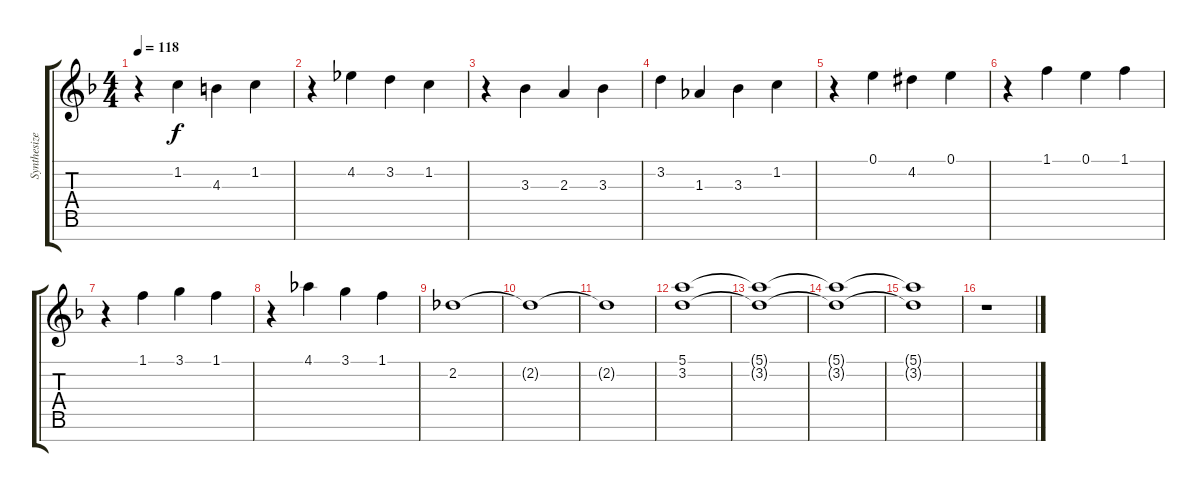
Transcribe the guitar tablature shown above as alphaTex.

\track ("Synthesizer I" "Synthesize") {instrument fx5brightness}
\staff {score tabs}
\tuning (E5 B4 G4 D4 A3 E3 B2) {hide}
\ts (4 4)
\tempo 118
\clef g2
\ks f
r.4{dy f} 1.2.4 4.3.4 1.2.4 |
r.4 4.2.4 3.2.4 1.2.4 |
r.4 3.3.4 2.3.4 3.3.4 |
3.2.4 1.3.4 3.3.4 1.2.4 |
r.4 0.1.4 4.2{acc #}.4 0.1.4 |
r.4 1.1.4 0.1.4 1.1.4 |
r.4 1.1.4 3.1.4 1.1.4 |
r.4 4.1.4 3.1.4 1.1.4 |
2.2.1 |
2.2{t}.1 |
2.2{t}.1 |
(5.1 3.2).1 |
(5.1{t} 3.2{t}).1 |
(5.1{t} 3.2{t}).1 |
(5.1{t} 3.2{t}).1 |
r.1
